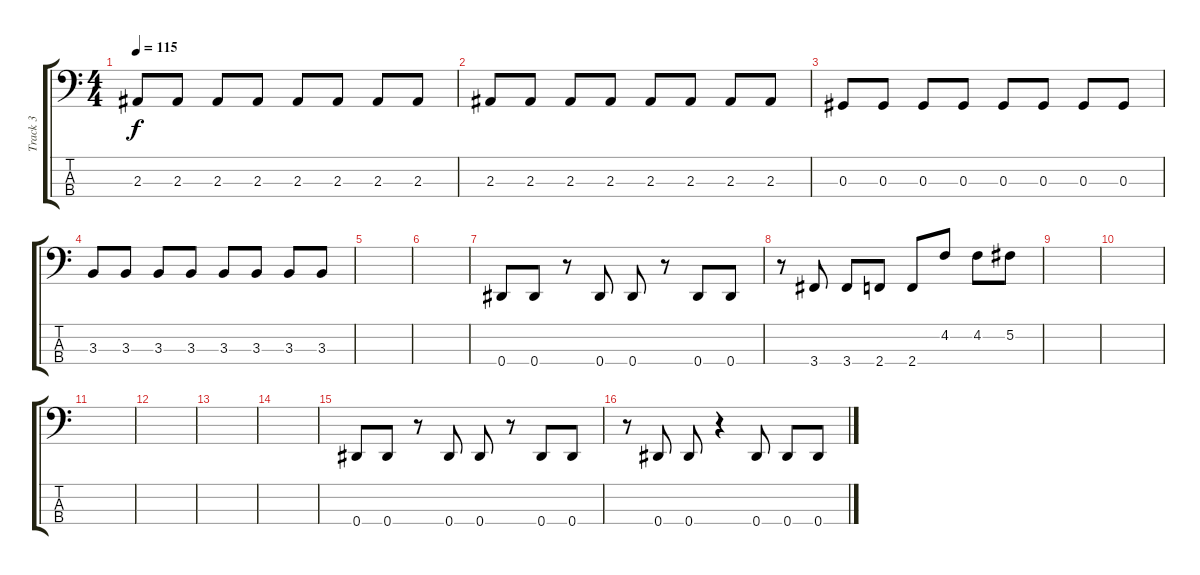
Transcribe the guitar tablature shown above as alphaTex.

\track ("Track 3" "Track 3") {instrument electricbasspick}
\staff {score tabs}
\tuning (Gb2 Db2 Ab1 Eb1) {hide}
\ts (4 4)
\tempo 115
\clef f4
\ks c
2.3.8{dy f} 2.3.8 2.3.8 2.3.8 2.3.8 2.3.8 2.3.8 2.3.8 |
2.3.8 2.3.8 2.3.8 2.3.8 2.3.8 2.3.8 2.3.8 2.3.8 |
0.3.8 0.3.8 0.3.8 0.3.8 0.3.8 0.3.8 0.3.8 0.3.8 |
3.3.8 3.3.8 3.3.8 3.3.8 3.3.8 3.3.8 3.3.8 3.3.8 |
|
|
0.4.8 0.4.8 r.8 0.4.8 0.4.8 r.8 0.4.8 0.4.8 |
r.8 3.4.8 3.4.8 2.4.8 2.4.8 4.2.8 4.2.8 5.2.8 |
|
|
|
|
|
|
0.4.8 0.4.8 r.8 0.4.8 0.4.8 r.8 0.4.8 0.4.8 |
r.8 0.4.8 0.4.8 r.4 0.4.8 0.4.8 0.4.8
